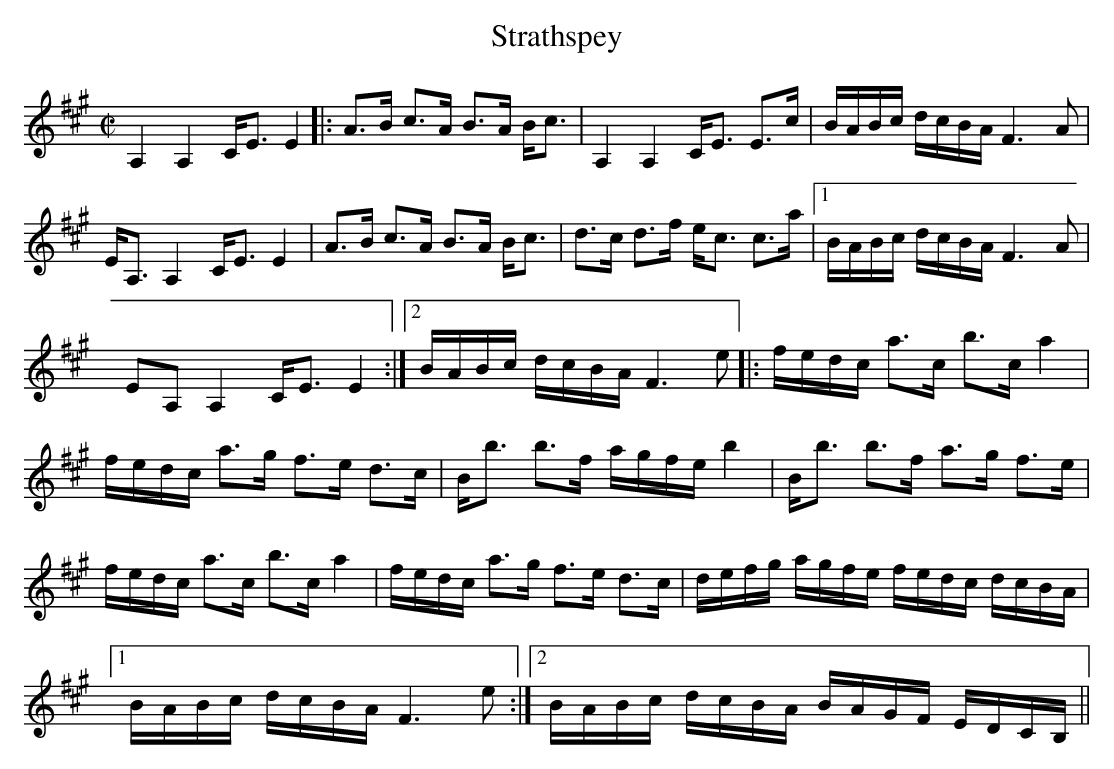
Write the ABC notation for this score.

X:1
T:Strathspey
M:C|
L:1/8
K:A
A,2 A,2 C<E E2|:A>B c>A B>A B<c|A,2 A,2 C<E E>c|B/A/B/c/ d/c/B/A/ F3A|
E<A, A,2 C<E E2|A>B c>A B>A B<c|d>c d>f e<c c>a|1 B/A/B/c/ d/c/B/A/ F3A|
EA, A,2 C<E E2:|2 B/A/B/c/ d/c/B/A/ F3e|:f/e/d/c/ a>c b>c a2|
f/e/d/c/ a>g f>e d>c|B<b b>f a/g/f/e/ b2|B<b b>f a>g f>e|
f/e/d/c/ a>c b>c a2|f/e/d/c/ a>g f>e d>c|d/e/f/g/ a/g/f/e/ f/e/d/c/ d/c/B/A/|
[1 B/A/B/c/ d/c/B/A/ F3e:|2 B/A/B/c/ d/c/B/A/ B/A/G/F/ E/D/C/B,/||
